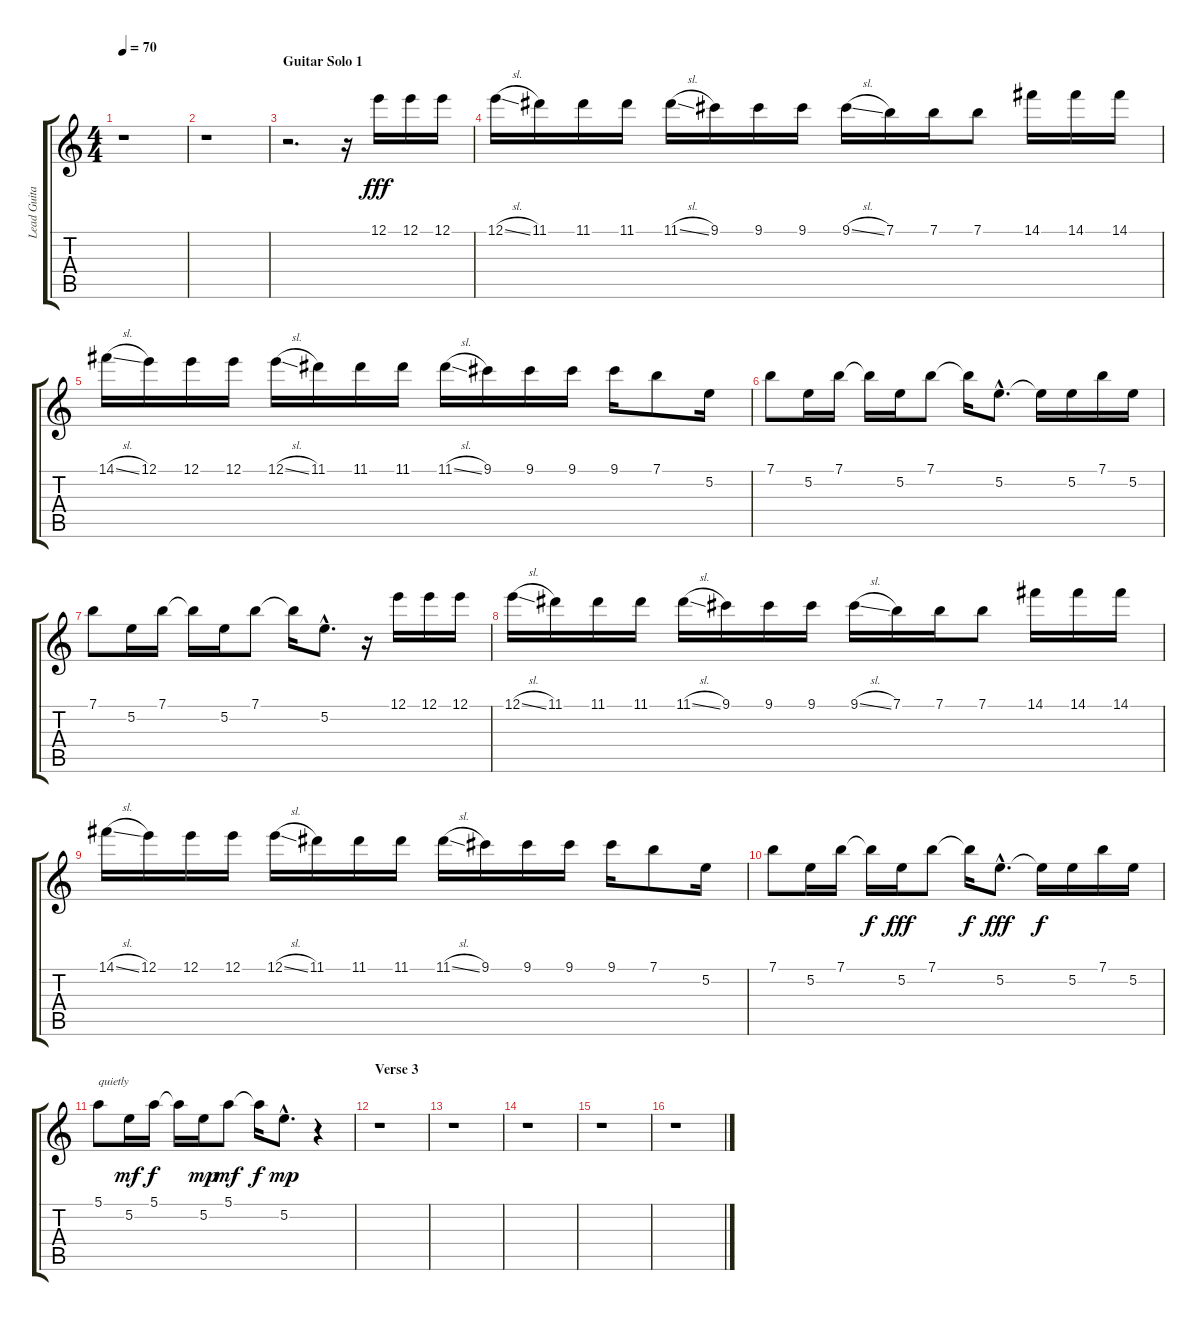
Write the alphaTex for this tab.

\track ("Lead Guitar" "Lead Guita") {instrument electricguitarclean}
\staff {score tabs}
\tuning (E4 B3 G3 D3 A2 E2) {hide}
\ts (4 4)
\tempo 70
\clef g2
\ks c
r.1{dy mp} |
r.1 |
\section ("" "Guitar Solo 1")
r.2{d} r.16 12.1.16{dy fff} 12.1.16 12.1.16 |
12.1{sl}.16 11.1.16 11.1.16 11.1.16 11.1{sl}.16 9.1.16 9.1.16 9.1.16 9.1{sl}.16 7.1.16 7.1.16 7.1.8 14.1.16 14.1.16 14.1.16 |
14.1{sl}.16 12.1.16 12.1.16 12.1.16 12.1{sl}.16 11.1.16 11.1.16 11.1.16 11.1{sl}.16 9.1.16 9.1.16 9.1.16 9.1.16 7.1.8 5.2.16 |
7.1.8 5.2.16 7.1.16 7.1{t}.16 5.2.16 7.1.8 7.1{t}.16 5.2{hac}.8{d} 5.2{t}.16 5.2.16 7.1.16 5.2.16 |
7.1.8 5.2.16 7.1.16 7.1{t}.16 5.2.16 7.1.8 7.1{t}.16 5.2{hac}.8{d} r.16 12.1.16 12.1.16 12.1.16 |
12.1{sl}.16 11.1.16 11.1.16 11.1.16 11.1{sl}.16 9.1.16 9.1.16 9.1.16 9.1{sl}.16 7.1.16 7.1.16 7.1.8 14.1.16 14.1.16 14.1.16 |
14.1{sl}.16 12.1.16 12.1.16 12.1.16 12.1{sl}.16 11.1.16 11.1.16 11.1.16 11.1{sl}.16 9.1.16 9.1.16 9.1.16 9.1.16 7.1.8 5.2.16 |
7.1.8 5.2.16 7.1.16 7.1{t}.16{dy f} 5.2.16{dy fff} 7.1.8 7.1{t}.16{dy f} 5.2{hac}.8{d dy fff} 5.2{t}.16{dy f} 5.2.16 7.1.16 5.2.16 |
5.1.8{txt "quietly"} 5.2.16{dy mf} 5.1.16{dy f} 5.1{t}.16 5.2.16{dy mp} 5.1.8{dy mf} 5.1{t}.16{dy f} 5.2{hac}.8{d dy mp} r.4 |
\section ("" "Verse 3")
r.1 |
r.1 |
r.1 |
r.1 |
r.1
